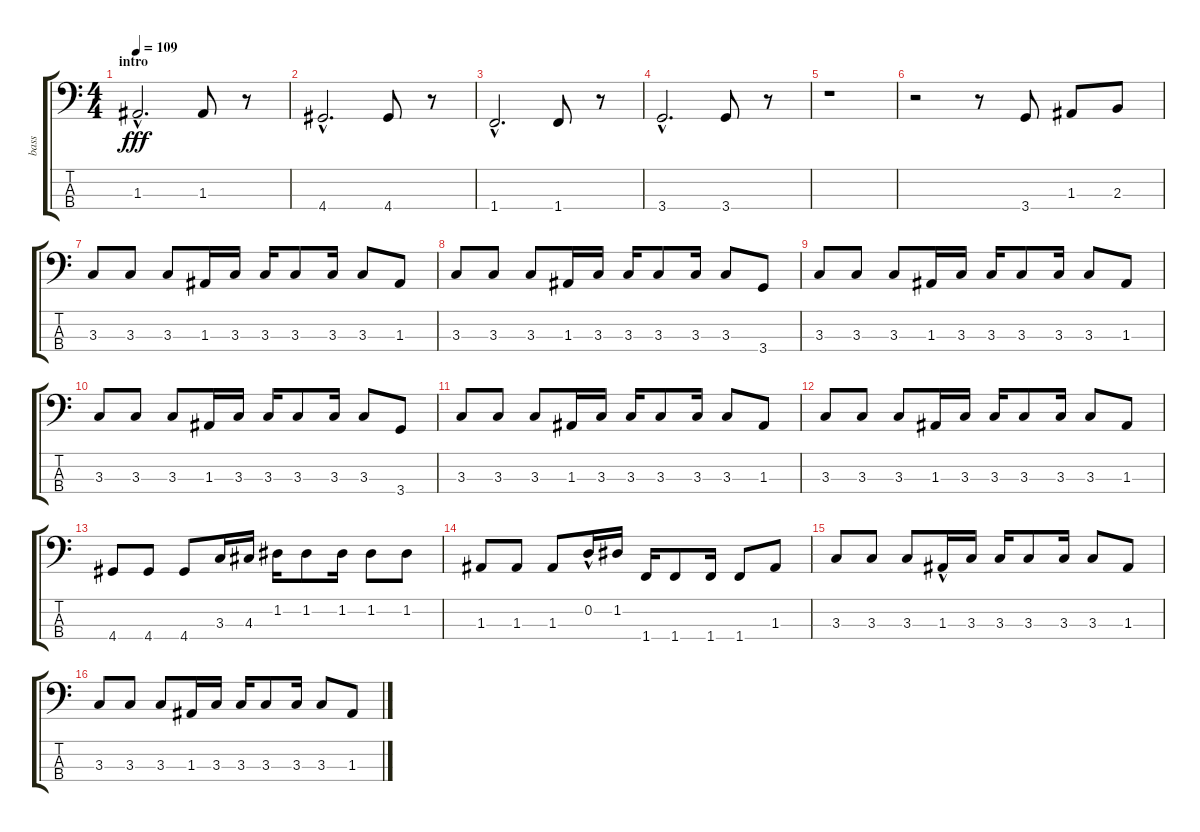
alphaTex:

\track ("bass" "bass") {instrument electricbasspick}
\staff {score tabs}
\tuning (G2 D2 A1 E1) {hide}
\ts (4 4)
\section ("" "intro")
\tempo 109
\clef f4
\ks c
1.3{hac}.2{d dy fff instrument electricbasspick} 1.3.8 r.8 |
4.4{hac}.2{d} 4.4.8 r.8 |
1.4{hac}.2{d} 1.4.8 r.8 |
3.4{hac}.2{d} 3.4.8 r.8 |
r.1 |
r.2 r.8 3.4.8 1.3.8 2.3.8 |
3.3.8 3.3.8 3.3.8 1.3.16 3.3.16 3.3.16 3.3.8 3.3.16 3.3.8 1.3.8 |
3.3.8 3.3.8 3.3.8 1.3.16 3.3.16 3.3.16 3.3.8 3.3.16 3.3.8 3.4.8 |
3.3.8 3.3.8 3.3.8 1.3.16 3.3.16 3.3.16 3.3.8 3.3.16 3.3.8 1.3.8 |
3.3.8 3.3.8 3.3.8 1.3.16 3.3.16 3.3.16 3.3.8 3.3.16 3.3.8 3.4.8 |
3.3.8 3.3.8 3.3.8 1.3.16 3.3.16 3.3.16 3.3.8 3.3.16 3.3.8 1.3.8 |
3.3.8 3.3.8 3.3.8 1.3.16 3.3.16 3.3.16 3.3.8 3.3.16 3.3.8 1.3.8 |
4.4.8 4.4.8 4.4.8 3.3.16 4.3.16 1.2.16 1.2.8 1.2.16 1.2.8 1.2.8 |
1.3.8 1.3.8 1.3.8 0.2{hac}.16 1.2.16 1.4.16 1.4.8 1.4.16 1.4.8 1.3.8 |
3.3.8 3.3.8 3.3.8 1.3{hac}.16 3.3.16 3.3.16 3.3.8 3.3.16 3.3.8 1.3.8 |
3.3.8 3.3.8 3.3.8 1.3.16 3.3.16 3.3.16 3.3.8 3.3.16 3.3.8 1.3.8
